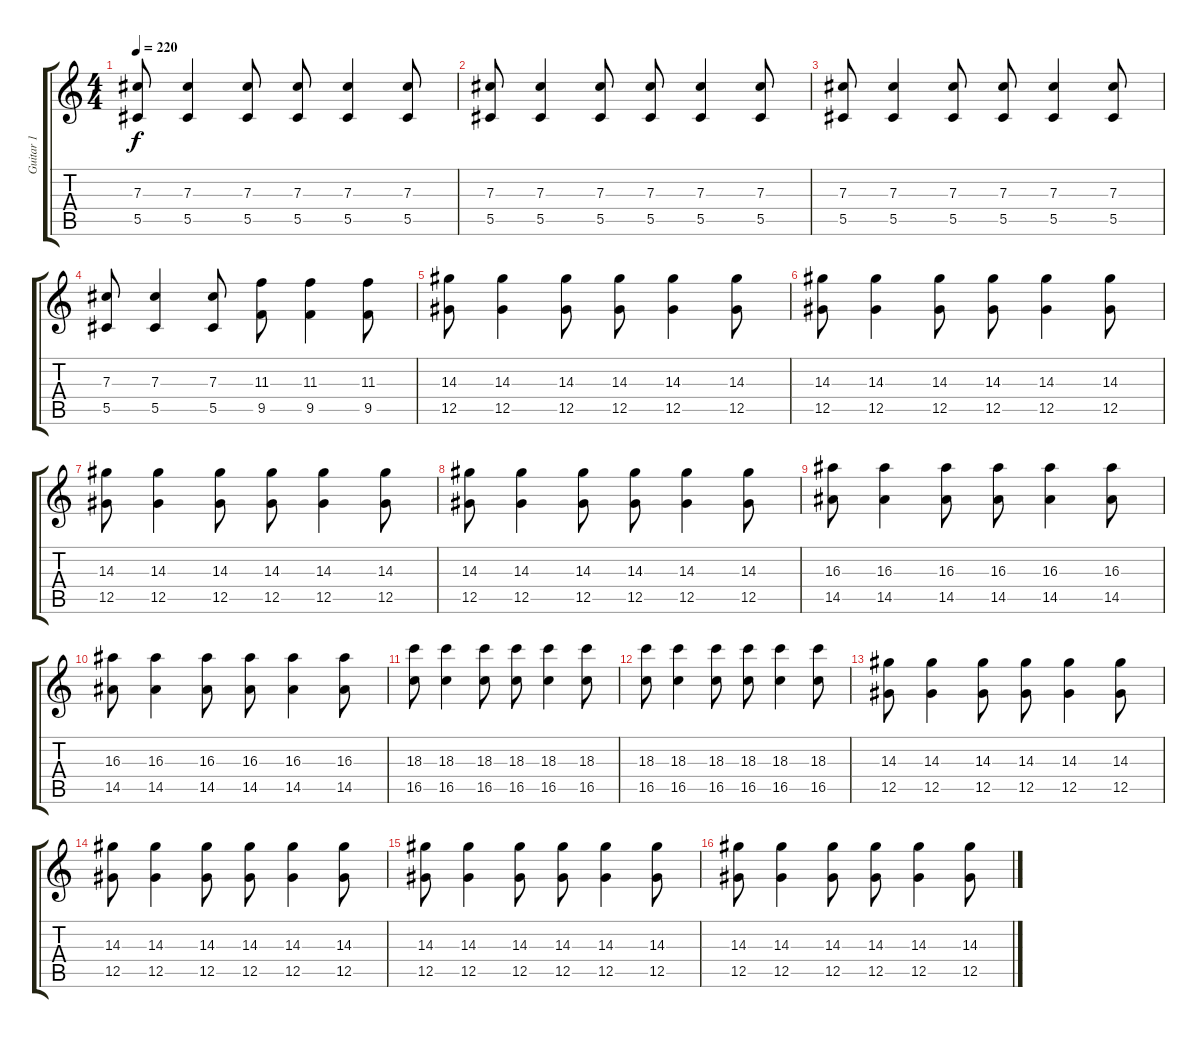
\track ("Guitar 1" "Guitar 1") {instrument distortionguitar}
\staff {score tabs}
\tuning (Eb4 Bb3 Gb3 Db3 Ab2 Db2) {hide}
\ts (4 4)
\tempo 220
\clef g2
\ks c
(7.3 5.5).8{dy f} (7.3 5.5).4 (7.3 5.5).8 (7.3 5.5).8 (7.3 5.5).4 (7.3 5.5).8 |
(7.3 5.5).8 (7.3 5.5).4 (7.3 5.5).8 (7.3 5.5).8 (7.3 5.5).4 (7.3 5.5).8 |
(7.3 5.5).8 (7.3 5.5).4 (7.3 5.5).8 (7.3 5.5).8 (7.3 5.5).4 (7.3 5.5).8 |
(7.3 5.5).8 (7.3 5.5).4 (7.3 5.5).8 (11.3 9.5).8 (11.3 9.5).4 (11.3 9.5).8 |
(14.3 12.5).8 (14.3 12.5).4 (14.3 12.5).8 (14.3 12.5).8 (14.3 12.5).4 (14.3 12.5).8 |
(14.3 12.5).8 (14.3 12.5).4 (14.3 12.5).8 (14.3 12.5).8 (14.3 12.5).4 (14.3 12.5).8 |
(14.3 12.5).8 (14.3 12.5).4 (14.3 12.5).8 (14.3 12.5).8 (14.3 12.5).4 (14.3 12.5).8 |
(14.3 12.5).8 (14.3 12.5).4 (14.3 12.5).8 (14.3 12.5).8 (14.3 12.5).4 (14.3 12.5).8 |
(16.3 14.5).8 (16.3 14.5).4 (16.3 14.5).8 (16.3 14.5).8 (16.3 14.5).4 (16.3 14.5).8 |
(16.3 14.5).8 (16.3 14.5).4 (16.3 14.5).8 (16.3 14.5).8 (16.3 14.5).4 (16.3 14.5).8 |
(18.3 16.5).8 (18.3 16.5).4 (18.3 16.5).8 (18.3 16.5).8 (18.3 16.5).4 (18.3 16.5).8 |
(18.3 16.5).8 (18.3 16.5).4 (18.3 16.5).8 (18.3 16.5).8 (18.3 16.5).4 (18.3 16.5).8 |
(14.3 12.5).8 (14.3 12.5).4 (14.3 12.5).8 (14.3 12.5).8 (14.3 12.5).4 (14.3 12.5).8 |
(14.3 12.5).8 (14.3 12.5).4 (14.3 12.5).8 (14.3 12.5).8 (14.3 12.5).4 (14.3 12.5).8 |
(14.3 12.5).8 (14.3 12.5).4 (14.3 12.5).8 (14.3 12.5).8 (14.3 12.5).4 (14.3 12.5).8 |
(14.3 12.5).8 (14.3 12.5).4 (14.3 12.5).8 (14.3 12.5).8 (14.3 12.5).4 (14.3 12.5).8
